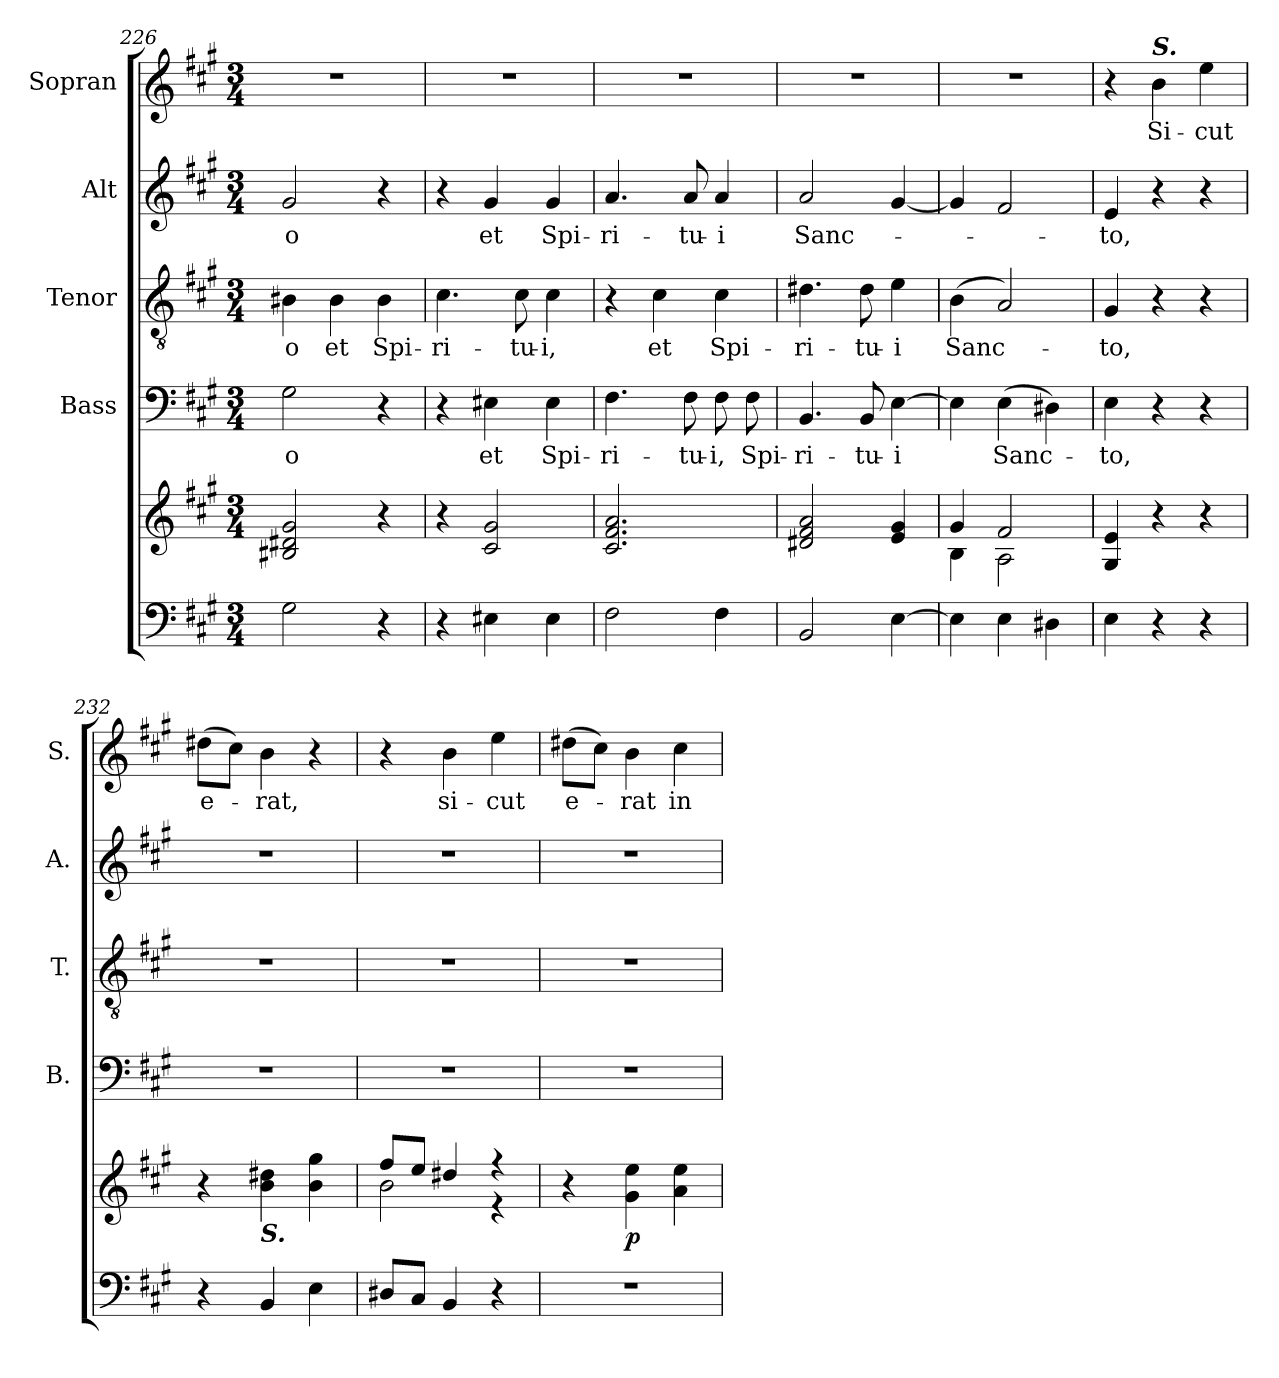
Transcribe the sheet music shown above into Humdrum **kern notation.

**kern	**kern	**dynam	**kern	**text	**kern	**text	**kern	**text	**kern	**text
*part5	*part5	*part5	*part4	*part4	*part3	*part3	*part2	*part2	*part1	*part1
*staff6	*staff5	*staff5/6	*staff4	*staff4	*staff3	*staff3	*staff2	*staff2	*staff1	*staff1
*	*	*	*I"Bass	*	*I"Tenor	*	*I"Alt	*	*I"Sopran	*
*	*	*	*I'B.	*	*I'T.	*	*I'A.	*	*I'S.	*
*clefF4	*clefG2	*	*clefF4	*	*clefGv2	*	*clefG2	*	*clefG2	*
*k[f#c#g#]	*k[f#c#g#]	*	*k[f#c#g#]	*	*k[f#c#g#]	*	*k[f#c#g#]	*	*k[f#c#g#]	*
*A:	*A:	*	*A:	*	*A:	*	*A:	*	*A:	*
*M3/4	*M3/4	*	*M3/4	*	*M3/4	*	*M3/4	*	*M3/4	*
=226	=226	=226	=226	=226	=226	=226	=226	=226	=226	=226
!	!	!	!	!LO:LY:b	!	!LO:LY:b	!	!LO:LY:b	!	!
2G#\	2B#X/ 2d#X/ 2g#/	.	2G#\	-o	4B#X\	-o	2g#/	-o	2.r	.
!	!	!	!	!	!	!LO:LY:b	!	!	!	!
.	.	.	.	.	4B#\	et	.	.	.	.
!	!	!	!	!	!	!LO:LY:b	!	!	!	!
4r	4r	.	4r	.	4B#\	Spi-	4r	.	.	.
=227	=227	=227	=227	=227	=227	=227	=227	=227	=227	=227
!	!	!	!	!	!	!LO:LY:b	!	!	!	!
4r	4r	.	4r	.	4.c#\	-ri-	4r	.	2.r	.
!	!	!	!	!LO:LY:b	!	!	!	!LO:LY:b	!	!
4E#X\	2c#/ 2g#/	.	4E#X\	et	.	.	4g#/	et	.	.
!	!	!	!	!	!	!LO:LY:b	!	!	!	!
.	.	.	.	.	8c#\	-tu-	.	.	.	.
!	!	!	!	!LO:LY:b	!	!LO:LY:b	!	!LO:LY:b	!	!
4E#\	.	.	4E#\	Spi-	4c#\	-i,	4g#/	Spi-	.	.
=228	=228	=228	=228	=228	=228	=228	=228	=228	=228	=228
!	!	!	!	!LO:LY:b	!	!	!	!LO:LY:b	!	!
2F#\	2.c#/ 2.f#/ 2.a/	.	4.F#\	-ri-	4r	.	4.a/	-ri-	2.r	.
!	!	!	!	!	!	!LO:LY:b	!	!	!	!
.	.	.	.	.	4c#\	et	.	.	.	.
!	!	!	!	!LO:LY:b	!	!	!	!LO:LY:b	!	!
.	.	.	8F#\	-tu-	.	.	8a/	-tu-	.	.
!	!	!	!	!LO:LY:b	!	!LO:LY:b	!	!LO:LY:b	!	!
4F#\	.	.	8F#\	-i,	4c#\	Spi-	4a/	-i	.	.
!	!	!	!	!LO:LY:b	!	!	!	!	!	!
.	.	.	8F#\	Spi-	.	.	.	.	.	.
!!LO:LB:g=z
=229	=229	=229	=229	=229	=229	=229	=229	=229	=229	=229
!	!	!	!	!LO:LY:b	!	!LO:LY:b	!	!LO:LY:b	!	!
2BB/	2d#X/ 2f#/ 2a/	.	4.BB/	-ri-	4.d#X\	-ri-	2a/	Sanc-	2.r	.
!	!	!	!	!LO:LY:b	!	!LO:LY:b	!	!	!	!
.	.	.	8BB/	-tu-	8d#\	-tu-	.	.	.	.
!	!	!	!	!LO:LY:b	!	!LO:LY:b	!	!	!	!
[4E\	4e/ 4g#/	.	[4E\	-i	4e\	-i	[4g#/	.	.	.
=230	=230	=230	=230	=230	=230	=230	=230	=230	=230	=230
*	*^	*	*	*	*	*	*	*	*	*
!	!	!	!	!	!	!	!LO:LY:b	!	!	!	!
4E\]	4g#/	4B\	.	4E\]	.	(>4B\	Sanc-	4g#/]	.	2.r	.
!	!	!	!	!	!LO:LY:b	!	!	!	!	!	!
4E\	2f#/	2A\	.	(>4E\	Sanc-	2A/)	.	2f#/	.	.	.
4D#X\	.	.	.	4D#X\)	.	.	.	.	.	.	.
*	*v	*v	*	*	*	*	*	*	*	*	*
=231	=231	=231	=231	=231	=231	=231	=231	=231	=231	=231
!	!	!	!	!LO:LY:b	!	!LO:LY:b	!	!LO:LY:b	!	!
4E\	4G#/ 4e/	.	4E\	-to,	4G#/	-to,	4e/	-to,	4r	.
!	!	!	!	!	!	!	!	!	!LO:TX:a:Bi:t=S.	!
!	!	!	!	!	!	!	!	!	!	!LO:LY:b
4r	4r	.	4r	.	4r	.	4r	.	4b\	Si-
!	!	!	!	!	!	!	!	!	!	!LO:LY:b
4r	4r	.	4r	.	4r	.	4r	.	4ee\	-cut
=232	=232	=232	=232	=232	=232	=232	=232	=232	=232	=232
!	!	!	!	!	!	!	!	!	!	!LO:LY:b
4r	4r	.	2.r	.	2.r	.	2.r	.	(>8dd#X\L	e-
.	.	.	.	.	.	.	.	.	8cc#\J)	.
!	!LO:TX:b:Bi:t=S.	!	!	!	!	!	!	!	!	!
!	!	!	!	!	!	!	!	!	!	!LO:LY:b
4BB/	4b\ 4dd#X\	.	.	.	.	.	.	.	4b\	-rat,
4E\	4b\ 4gg#\	.	.	.	.	.	.	.	4r	.
=233	=233	=233	=233	=233	=233	=233	=233	=233	=233	=233
*	*^	*	*	*	*	*	*	*	*	*
8D#X/L	8ff#/L	2b\	.	2.r	.	2.r	.	2.r	.	4r	.
8C#/J	8ee/J	.	.	.	.	.	.	.	.	.	.
!	!	!	!	!	!	!	!	!	!	!	!LO:LY:b
4BB/	4dd#X/	.	.	.	.	.	.	.	.	4b\	si-
!	!	!	!	!	!	!	!	!	!	!	!LO:LY:b
4r	4r	4r	.	.	.	.	.	.	.	4ee\	-cut
=234	=234	=234	=234	=234	=234	=234	=234	=234	=234	=234	=234
!	!	!	!	!	!	!	!	!	!	!	!LO:LY:b
*	*v	*v	*	*	*	*	*	*	*	*	*
2.r	4r	.	2.r	.	2.r	.	2.r	.	(>8dd#X\L	e-
.	.	.	.	.	.	.	.	.	8cc#\J)	.
!	!	!LO:DY:b	!	!	!	!	!	!	!	!LO:LY:b
.	4g#\ 4ee\	p	.	.	.	.	.	.	4b\	-rat
!	!	!	!	!	!	!	!	!	!	!LO:LY:b
.	4a\ 4ee\	.	.	.	.	.	.	.	4cc#\	in
=	=	=	=	=	=	=	=	=	=	=
*-	*-	*-	*-	*-	*-	*-	*-	*-	*-	*-
